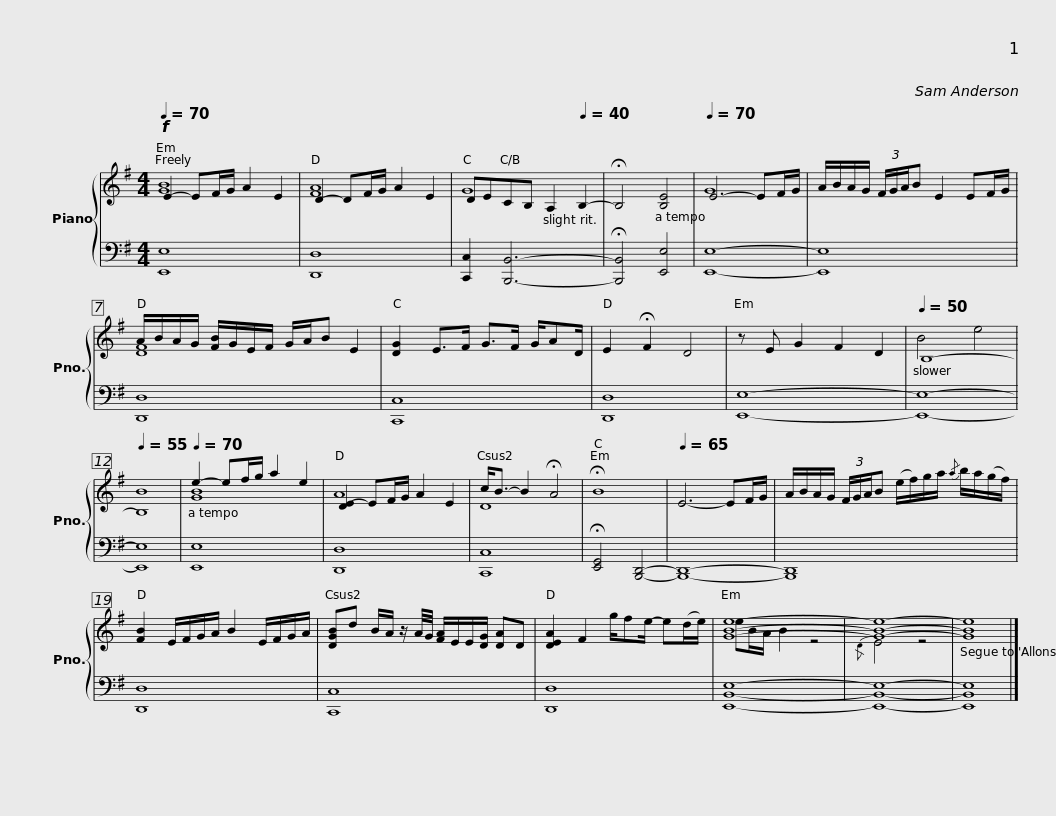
X:1
%%score { ( 1 2 ) | 3 }
L:1/8
Q:1/4=70
M:4/4
I:linebreak $
K:G
V:1 treble
V:2 treble
V:3 bass
V:1
!f! E2- EF/G/ A2 E2 | D2- DF/G/ A2 E2 | DECB,[Q:1/4=55] A,2[Q:1/4=40] B,2- | !fermata!B,4 [B,E]4 |[Q:1/4=70] E6- EF/G/ |$ %5
 A/B/A/G/ (3F/G/A/B E2 EF/G/ | A/B/A/G/ [FB]/G/E/F/ G/A/B E2 | [DG]2 E>F G>F G/AD/ | E2 !fermata!F2 D4 | z E G2 F2 D2 |$ %10
[Q:1/4=50] B,8- |[Q:1/4=55] [B,B]8 |[Q:1/4=70] e2- ef/g/ a2 e2 | [DE-]2 EF/G/ A2 E2 | c<B- B2 !fermata!A4 | %15
 !fermata!B8 |[Q:1/4=65] E6- EF/G/ |$ A/B/A/G/ (3F/G/A/B (e/f/)g/a/{/a} b/a/(g/f/) | [FB]2 E/F/G/A/ B2 E/F/G/A/ | [DGB]d B/A/ z/ A/4G/4 [FA]/E/E/[DG]/ [DA]D |$ %20
 [DEA]2 F2 g/fe/- e(d/e/) | [GBe]8- | [GBe]8- | [GBe]8 |] %24
V:2
 [GB]8 | [FA]8 | G8 | x8 | G8 |$ %5
 x8 | [DF]8 | x8 | x8 | x8 |$ %10
 B4 e4 | x8 | [GB]8 | A8 | D8 | %15
 x8 | x8 |$ x8 | x8 | x8 |$ %20
 x8 | eB/A/ B2 z4 |{/D} E4 z4 | x8 |] %24
V:3
 [E,,E,]8 | [D,,D,]8 | [C,,C,]2 [B,,,B,,]6- | !fermata![B,,,B,,]4 [E,,E,]4 | [E,,E,]8- |$ %5
 [E,,E,]8 | [D,,D,]8 | [C,,C,]8 | [D,,D,]8 | [E,,E,]8- |$ %10
 [E,,E,]8- | [E,,E,]8 | [E,,E,]8 | [D,,D,]8 | [C,,C,]8 | %15
 !fermata![E,,G,,]4 [B,,,D,,]4- | [B,,,D,,]8- |$ [B,,,D,,]8 | [D,,D,]8 | [C,,C,]8 |$ %20
 [D,,D,]8 | [E,,B,,E,]8- | [E,,B,,E,]8- | [E,,B,,E,]8 |] %24
